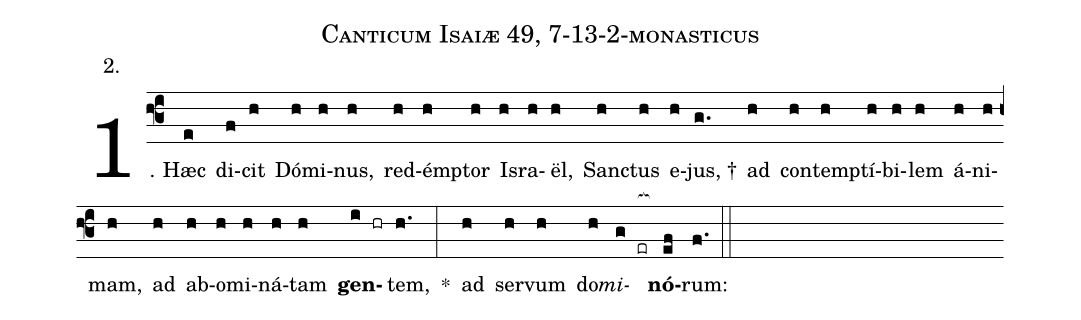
name: Canticum Isaiæ 49, 7-13-2-monasticus;
annotation: 2.;
%%
(f3)1. Hæc(e) di(f)cit(h) Dó(h)mi(h)nus,(h) red(h)émp(h)tor(h) Is(h)ra(h)ël,(h) Sanc(h)tus(h) e(h)jus, †(g.) ad(h) con(h)temp(h)tí(h)bi(h)lem(h) á(h)ni(h)mam,(h) ad(h) ab(h)o(h)mi(h)ná(h)tam(h) <b>gen</b>(i hr)tem,(h.) *(:) ad(h) ser(h)vum(h) do(h)<i>mi</i>(g er[ocb:1{])<b>nó</b>(ef[ocb:0}])rum:(f.) (::)
